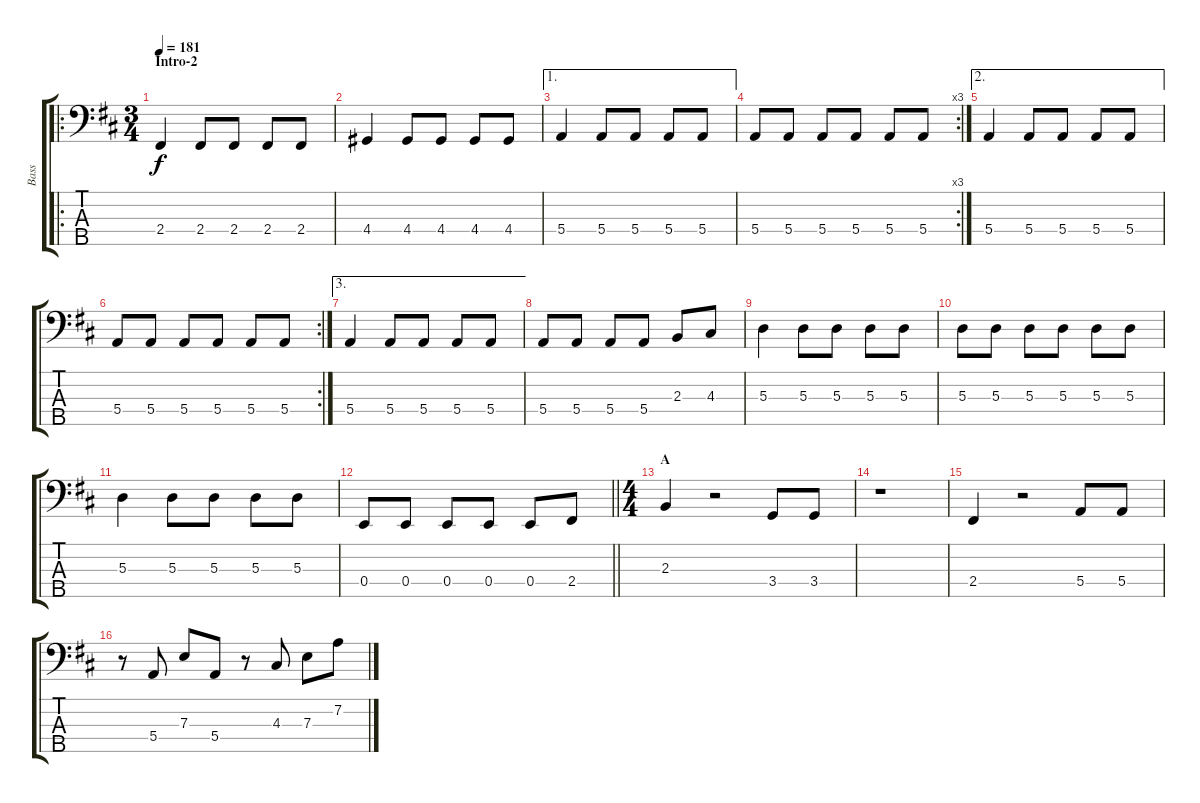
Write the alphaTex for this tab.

\track ("Bass" "Bass") {instrument electricbassfinger}
\staff {score tabs}
\tuning (G2 D2 A1 E1 B0) {hide}
\ro
\ts (3 4)
\section ("" "Intro-2")
\tempo 181
\clef f4
\ks d
2.4.4{dy f} 2.4.8 2.4.8 2.4.8 2.4.8 |
4.4.4 4.4.8 4.4.8 4.4.8 4.4.8 |
\ae 1
5.4.4 5.4.8 5.4.8 5.4.8 5.4.8 |
\rc 3
5.4.8 5.4.8 5.4.8 5.4.8 5.4.8 5.4.8 |
\ae 2
5.4.4 5.4.8 5.4.8 5.4.8 5.4.8 |
\rc 2
5.4.8 5.4.8 5.4.8 5.4.8 5.4.8 5.4.8 |
\ae 3
5.4.4 5.4.8 5.4.8 5.4.8 5.4.8 |
5.4.8 5.4.8 5.4.8 5.4.8 2.3.8 4.3.8 |
5.3.4 5.3.8 5.3.8 5.3.8 5.3.8 |
5.3.8 5.3.8 5.3.8 5.3.8 5.3.8 5.3.8 |
5.3.4 5.3.8 5.3.8 5.3.8 5.3.8 |
\barLineRight lightlight
0.4.8 0.4.8 0.4.8 0.4.8 0.4.8 2.4.8 |
\ts (4 4)
\section ("" "A")
2.3.4 r.2 3.4.8 3.4.8 |
r.1 |
2.4.4 r.2 5.4.8 5.4.8 |
r.8 5.4.8 7.3.8 5.4.8 r.8 4.3.8 7.3.8 7.2.8
